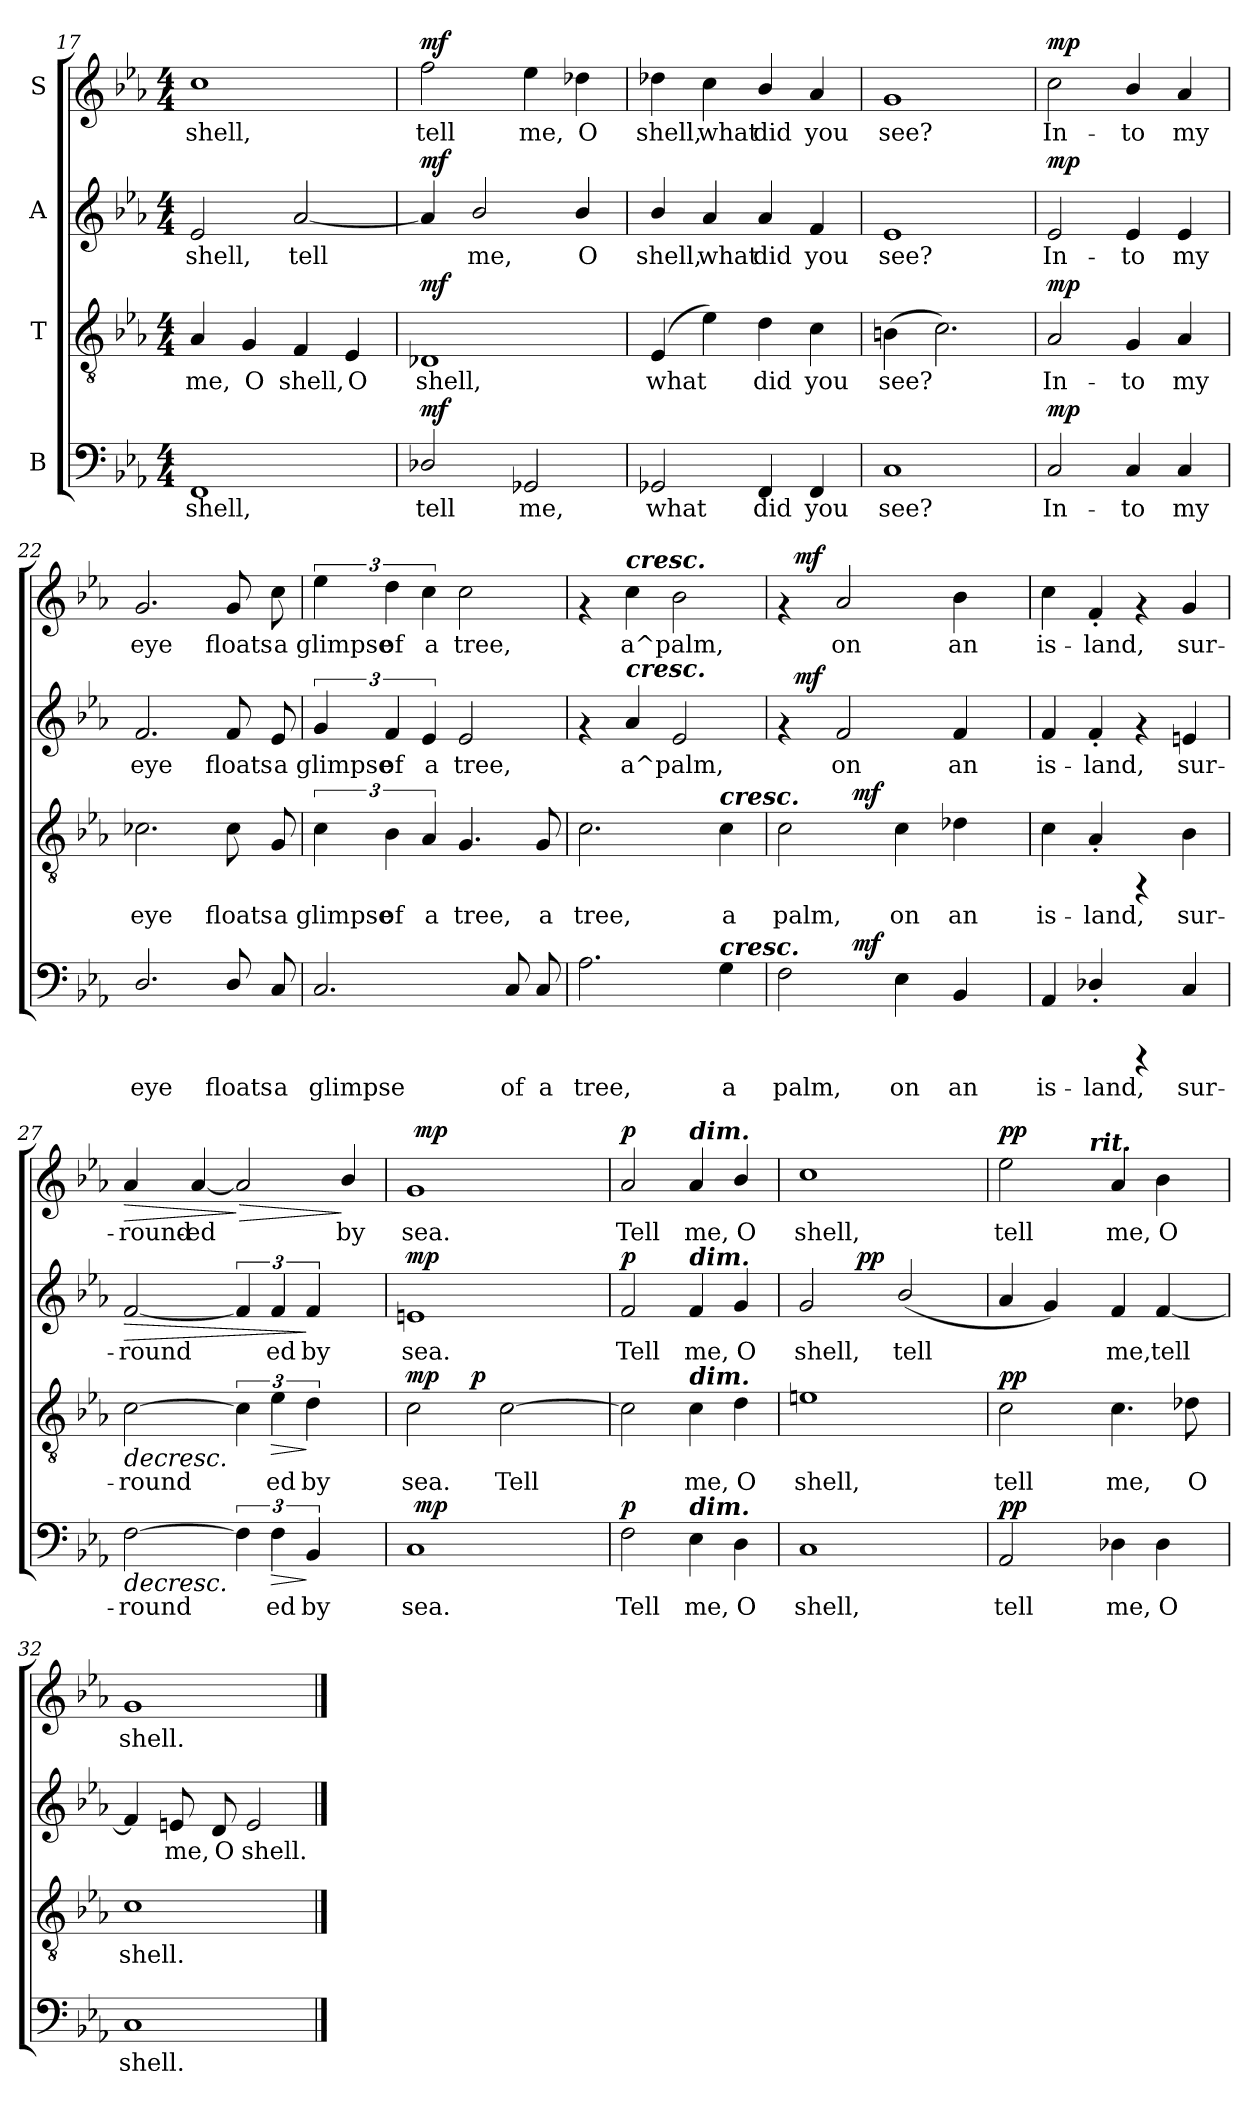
**kern	**text	**dynam	**kern	**text	**dynam	**kern	**text	**dynam	**kern	**text	**dynam
*part4	*part4	*part4	*part3	*part3	*part3	*part2	*part2	*part2	*part1	*part1	*part1
*staff4	*staff4	*staff4	*staff3	*staff3	*staff3	*staff2	*staff2	*staff2	*staff1	*staff1	*staff1
*I"B	*	*	*I"T	*	*	*I"A	*	*	*I"S	*	*
*clefF4	*	*	*clefGv2	*	*	*clefG2	*	*	*clefG2	*	*
*k[b-e-a-]	*	*	*k[b-e-a-]	*	*	*k[b-e-a-]	*	*	*k[b-e-a-]	*	*
*E-:	*	*	*E-:	*	*	*E-:	*	*	*E-:	*	*
*M4/4	*	*	*M4/4	*	*	*M4/4	*	*	*M4/4	*	*
=17	=17	=17	=17	=17	=17	=17	=17	=17	=17	=17	=17
!	!LO:LY:b	!	!	!LO:LY:b:cj	!	!	!LO:LY:b	!	!	!LO:LY:b:cj	!
1FF	shell,	.	4A-/	me,	.	2e-/	shell,	.	1cc	shell,	.
!	!	!	!	!LO:LY:b:cj	!	!	!	!	!	!	!
.	.	.	4G/	O	.	.	.	.	.	.	.
!	!	!	!	!LO:LY:b:cj	!	!	!LO:LY:b	!	!	!	!
.	.	.	4F/	shell,	.	[<2a-/	tell	.	.	.	.
!	!	!	!	!LO:LY:b:cj	!	!	!	!	!	!	!
.	.	.	4E-/	O	.	.	.	.	.	.	.
=18	=18	=18	=18	=18	=18	=18	=18	=18	=18	=18	=18
!	!LO:LY:b	!LO:DY:a	!	!LO:LY:b:cj	!LO:DY:a	!	!LO:LY:b	!LO:DY:a	!	!LO:LY:b:cj	!LO:DY:a
2D-X/	tell	mf	1D-X	shell,	mf	4a-/]	.	mf	2ff\	tell	mf
!	!	!	!	!	!	!	!LO:LY:b	!	!	!	!
.	.	.	.	.	.	2b-/	me,	.	.	.	.
!	!LO:LY:b	!	!	!	!	!	!	!	!	!LO:LY:b:cj	!
2GG-X/	me,	.	.	.	.	.	.	.	4ee-\	me,	.
!	!	!	!	!	!	!	!LO:LY:b	!	!	!LO:LY:b:cj	!
.	.	.	.	.	.	4b-/	O	.	4dd-X\	O	.
!!LO:PB:g=z
=19	=19	=19	=19	=19	=19	=19	=19	=19	=19	=19	=19
!	!LO:LY:b	!	!	!LO:LY:b:cj	!	!	!LO:LY:b	!	!	!LO:LY:b:cj	!
2GG-X/	what	.	(<4E-/	what	.	4b-/	shell,	.	4dd-X\	shell,	.
!	!	!	!	!LO:LY:b:cj	!	!	!LO:LY:b	!	!	!LO:LY:b:cj	!
.	.	.	4e-\)	.	.	4a-/	what	.	4cc\	what	.
!	!LO:LY:b	!	!	!LO:LY:b:cj	!	!	!LO:LY:b	!	!	!LO:LY:b:cj	!
4FF/	did	.	4d\	did	.	4a-/	did	.	4b-/	did	.
!	!LO:LY:b	!	!	!LO:LY:b:cj	!	!	!LO:LY:b	!	!	!LO:LY:b:cj	!
4FF/	you	.	4c\	you	.	4f/	you	.	4a-/	you	.
=20	=20	=20	=20	=20	=20	=20	=20	=20	=20	=20	=20
!	!LO:LY:b	!	!	!LO:LY:b:cj	!	!	!LO:LY:b	!	!	!LO:LY:b:cj	!
1C	see?	.	(>4Bn\	see?	.	1e-	see?	.	1g	see?	.
!	!	!	!	!LO:LY:b:cj	!	!	!	!	!	!	!
.	.	.	2.c\)	.	.	.	.	.	.	.	.
=21	=21	=21	=21	=21	=21	=21	=21	=21	=21	=21	=21
!	!LO:LY:b	!LO:DY:a	!	!LO:LY:b:cj	!LO:DY:a	!	!LO:LY:b	!LO:DY:a	!	!LO:LY:b:cj	!LO:DY:a
2C/	In-	mp	2A-/	In-	mp	2e-/	In-	mp	2cc\	In-	mp
!	!LO:LY:b	!	!	!LO:LY:b:cj	!	!	!LO:LY:b	!	!	!LO:LY:b:cj	!
4C/	-to	.	4G/	-to	.	4e-/	-to	.	4b-/	-to	.
!	!LO:LY:b	!	!	!LO:LY:b:cj	!	!	!LO:LY:b	!	!	!LO:LY:b:cj	!
4C/	my	.	4A-/	my	.	4e-/	my	.	4a-/	my	.
=22	=22	=22	=22	=22	=22	=22	=22	=22	=22	=22	=22
!	!LO:LY:b	!	!	!LO:LY:b:cj	!	!	!LO:LY:b	!	!	!LO:LY:b:cj	!
2.D/	eye	.	2.c-X\	eye	.	2.f/	eye	.	2.g/	eye	.
!	!LO:LY:b	!	!	!LO:LY:b:cj	!	!	!LO:LY:b	!	!	!LO:LY:b:cj	!
8D/	floats	.	8c-\	floats	.	8f/	floats	.	8g/	floats	.
!	!LO:LY:b	!	!	!LO:LY:b:cj	!	!	!LO:LY:b	!	!	!LO:LY:b:cj	!
8C/	a	.	8G/	a	.	8e-/	a	.	8cc\	a	.
!!LO:PB:g=z
=23	=23	=23	=23	=23	=23	=23	=23	=23	=23	=23	=23
!	!LO:LY:b	!	!	!LO:LY:b:cj	!	!	!LO:LY:b	!	!	!LO:LY:b:cj	!
2.C/	glimpse	.	6c\	glimpse	.	6g/	glimpse	.	6ee-\	glimpse	.
!	!	!	!	!LO:LY:b:cj	!	!	!LO:LY:b	!	!	!LO:LY:b:cj	!
.	.	.	6B-\	of	.	6f/	of	.	6dd\	of	.
!	!	!	!	!LO:LY:b:cj	!	!	!LO:LY:b	!	!	!LO:LY:b:cj	!
.	.	.	6A-/	a	.	6e-/	a	.	6cc\	a	.
!	!	!	!	!LO:LY:b:cj	!	!	!LO:LY:b	!	!	!LO:LY:b:cj	!
.	.	.	4.G/	tree,	.	2e-/	tree,	.	2cc\	tree,	.
!	!LO:LY:b	!	!	!	!	!	!	!	!	!	!
8C/	of	.	.	.	.	.	.	.	.	.	.
!	!LO:LY:b	!	!	!LO:LY:b:cj	!	!	!	!	!	!	!
8C/	a	.	8G/	a	.	.	.	.	.	.	.
=24	=24	=24	=24	=24	=24	=24	=24	=24	=24	=24	=24
!	!LO:LY:b	!	!	!LO:LY:b:cj	!	!	!	!	!	!	!
2.A-\	tree,	.	2.c\	tree,	.	4rf	.	.	4rf	.	.
!	!	!	!	!	!	!	!	!	!LO:TX:a:Bi:t=cresc.	!	!
!	!	!	!	!	!	!LO:TX:a:Bi:t=cresc.	!	!	!	!	!
!	!	!	!	!	!	!	!LO:LY:b	!	!	!LO:LY:b:cj	!
.	.	.	.	.	.	4a-/	a^palm,	.	4cc\	a^palm,	.
!	!	!	!	!	!	!	!LO:LY:b	!	!	!LO:LY:b:cj	!
.	.	.	.	.	.	2e-/	.	.	2b-\	.	.
!	!	!	!LO:TX:a:Bi:t=cresc.	!	!	!	!	!	!	!	!
!LO:TX:a:Bi:t=cresc.	!	!	!	!	!	!	!	!	!	!	!
!	!LO:LY:b	!	!	!LO:LY:b:cj	!	!	!	!	!	!	!
4G\	a	.	4c\	a	.	.	.	.	.	.	.
=25	=25	=25	=25	=25	=25	=25	=25	=25	=25	=25	=25
!	!LO:LY:b	!	!	!LO:LY:b:cj	!	!	!	!	!	!	!
*^	*	*	*^	*	*	*^	*	*	*^	*	*
2F\	4ryy	palm,	.	2c\	4ryy	palm,	.	4rf	32.ryy	.	.	4rf	32.ryy	.	.
!	!	!	!	!	!	!	!	!	!	!	!LO:DY:a	!	!	!	!LO:DY:a
.	.	.	.	.	.	.	.	.	2ryy	.	mf	.	2ryy	.	mf
!	!	!	!	!	!	!	!	!	!	!LO:LY:b	!	!	!	!LO:LY:b:cj	!
.	32.ryy	.	.	.	32.ryy	.	.	2f/	.	on	.	2a-/	.	on	.
!	!	!	!LO:DY:a	!	!	!	!LO:DY:a	!	!	!	!	!	!	!	!
.	2ryy	.	mf	.	2ryy	.	mf	.	.	.	.	.	.	.	.
!	!	!LO:LY:b	!	!	!	!LO:LY:b:cj	!	!	!	!	!	!	!	!	!
4E-\	.	on	.	4c\	.	on	.	.	.	.	.	.	.	.	.
.	.	.	.	.	.	.	.	.	4ryy	.	.	.	4ryy	.	.
!	!	!LO:LY:b	!	!	!	!LO:LY:b:cj	!	!	!	!LO:LY:b	!	!	!	!LO:LY:b:cj	!
4BB-/	.	an	.	4d-X\	.	an	.	4f/	.	an	.	4b-\	.	an	.
.	8ryy	.	.	.	8ryy	.	.	.	8ryy	.	.	.	8ryy	.	.
.	16ryy	.	.	.	16ryy	.	.	.	16ryy	.	.	.	16ryy	.	.
.	64ryy	.	.	.	64ryy	.	.	.	64ryy	.	.	.	64ryy	.	.
=26	=26	=26	=26	=26	=26	=26	=26	=26	=26	=26	=26	=26	=26	=26	=26
!	!	!LO:LY:b	!	!	!	!LO:LY:b:cj	!	!	!	!LO:LY:b	!	!	!	!LO:LY:b:cj	!
*v	*v	*	*	*	*	*	*	*v	*v	*	*	*v	*v	*	*
*	*	*	*v	*v	*	*	*	*	*	*	*	*
4AA-/	is-	.	4c\	is-	.	4f/	is-	.	4cc\	is-	.
!	!LO:LY:b	!	!	!LO:LY:b:cj	!	!	!LO:LY:b	!	!	!LO:LY:b:cj	!
4D-X'</	-land,	.	4A-'</	-land,	.	4f'</	-land,	.	4f'</	-land,	.
4rCCC	.	.	4rFF	.	.	4rf	.	.	4rf	.	.
!	!LO:LY:b	!	!	!LO:LY:b:cj	!	!	!LO:LY:b	!	!	!LO:LY:b:cj	!
4C/	sur-	.	4B-\	sur-	.	4en/	sur-	.	4g/	sur-	.
=27	=27	=27	=27	=27	=27	=27	=27	=27	=27	=27	=27
!	!LO:LY:b	!LO:HP:b	!	!LO:LY:b:cj	!LO:HP:b	!	!LO:LY:b	!LO:HP:b	!	!LO:LY:b:cj	!LO:HP:b
[>2F\	-round-	>	[>2c\	-round-	>	[<2f/	-round-	>	4a-/	-round-	>
!	!	!	!	!	!	!	!	!	!	!LO:LY:b:cj	!
.	.	.	.	.	.	.	.	.	[<4a-/	-ed	.
!	!LO:LY:b	!	!	!LO:LY:b:cj	!	!	!LO:LY:b	!	!	!	!LO:HP:n=1:b
6F\]	--	.	6c\]	--	.	6f/]	--	.	2a-/]	.	] >
!	!LO:LY:b	!LO:HP:b	!	!LO:LY:b:cj	!LO:HP:b	!	!LO:LY:b	!	!	!	!
6F<\	-ed	>	6e-<\	-ed	>	6f/	-ed	.	.	.	.
!	!LO:LY:b	!	!	!LO:LY:b:cj	!	!	!LO:LY:b	!	!	!	!
6BB-/	by	] ]	6d\	by	] ]	6f/	by	]	.	.	.
!	!	!	!	!	!	!	!	!	!	!LO:LY:b:cj	!
4ryy	.	.	4ryy	.	.	4ryy	.	.	4b-/	by	]
!!LO:LB:g=z
=28	=28	=28	=28	=28	=28	=28	=28	=28	=28	=28	=28
!	!LO:LY:b	!	!	!LO:LY:b:cj	!LO:DY:a	!	!LO:LY:b	!LO:DY:a	!	!LO:LY:b:cj	!
*^	*	*	*^	*	*	*	*	*	*^	*	*
1C	64ryy	sea.	.	2c\	4.ryy	sea.	mp	1en	sea.	mp	1g	64ryy	sea.	.
!	!	!	!LO:DY:a	!	!	!	!	!	!	!	!	!	!	!LO:DY:a
.	2ryy	.	mp	.	.	.	.	.	.	.	.	2ryy	.	mp
!	!	!	!	!	!	!	!LO:DY:a	!	!	!	!	!	!	!
.	.	.	.	.	2ryy	.	p	.	.	.	.	.	.	.
!	!	!	!	!	!	!LO:LY:b:cj	!	!	!	!	!	!	!	!
.	.	.	.	[>2c\	.	Tell	.	.	.	.	.	.	.	.
.	4ryy	.	.	.	.	.	.	.	.	.	.	4ryy	.	.
.	8...ryy	.	.	.	.	.	.	.	.	.	.	8...ryy	.	.
.	.	.	.	.	8ryy	.	.	.	.	.	.	.	.	.
=29	=29	=29	=29	=29	=29	=29	=29	=29	=29	=29	=29	=29	=29	=29
!	!	!LO:LY:b	!LO:DY:a	!	!	!LO:LY:b:cj	!	!	!LO:LY:b	!LO:DY:a	!	!	!LO:LY:b:cj	!LO:DY:a
*v	*v	*	*	*	*	*	*	*	*	*	*v	*v	*	*
*	*	*	*v	*v	*	*	*	*	*	*	*	*
2F\	Tell	p	2c\]	.	.	2f/	Tell	p	2a-/	Tell	p
!	!	!	!	!	!	!	!	!	!LO:TX:a:Bi:t=dim.	!	!
!	!	!	!	!	!	!LO:TX:a:Bi:t=dim.	!	!	!	!	!
!	!	!	!LO:TX:a:Bi:t=dim.	!	!	!	!	!	!	!	!
!LO:TX:a:Bi:t=dim.	!	!	!	!	!	!	!	!	!	!	!
!	!LO:LY:b	!	!	!LO:LY:b:cj	!	!	!LO:LY:b	!	!	!LO:LY:b:cj	!
4E-\	me,	.	4c\	me,	.	4f/	me,	.	4a-/	me,	.
!	!LO:LY:b	!	!	!LO:LY:b:cj	!	!	!LO:LY:b	!	!	!LO:LY:b:cj	!
4D\	O	.	4d\	O	.	4g/	O	.	4b-/	O	.
=30	=30	=30	=30	=30	=30	=30	=30	=30	=30	=30	=30
!	!LO:LY:b	!	!	!LO:LY:b:cj	!	!	!LO:LY:b	!	!	!LO:LY:b:cj	!
*	*	*	*	*	*	*^	*	*	*	*	*
1C	shell,	.	1en	shell,	.	2g/	4ryy	shell,	.	1cc	shell,	.
.	.	.	.	.	.	.	32ryy	.	.	.	.	.
!	!	!	!	!	!	!	!	!	!LO:DY:a	!	!	!
.	.	.	.	.	.	.	2ryy	.	pp	.	.	.
!	!	!	!	!	!	!	!	!LO:LY:b	!	!	!	!
.	.	.	.	.	.	(<2b-/	.	tell	.	.	.	.
.	.	.	.	.	.	.	8..ryy	.	.	.	.	.
=31	=31	=31	=31	=31	=31	=31	=31	=31	=31	=31	=31	=31
!	!LO:LY:b	!LO:DY:a	!	!LO:LY:b:cj	!LO:DY:a	!	!	!LO:LY:b	!	!	!LO:LY:b:cj	!LO:DY:a
*	*	*	*	*	*	*v	*v	*	*	*^	*	*
2AA-/	tell	pp	2c\	tell	pp	4a-/	.	.	2ee-\	4ryy	tell	pp
!	!	!	!	!	!	!	!LO:LY:b	!	!	!	!	!
.	.	.	.	.	.	4g/)	.	.	.	8ryy	.	.
.	.	.	.	.	.	.	.	.	.	32.ryy	.	.
!	!	!	!	!	!	!	!	!	!	!LO:TX:a:Bi:t=rit.	!	!
.	.	.	.	.	.	.	.	.	.	2ryy	.	.
!	!LO:LY:b	!	!	!LO:LY:b:cj	!	!	!LO:LY:b	!	!	!	!LO:LY:b:cj	!
4D-X\	me,	.	4.c\	me,	.	4f/	me,	.	4a-/	.	me,	.
!	!LO:LY:b	!	!	!	!	!	!LO:LY:b	!	!	!	!LO:LY:b:cj	!
4D-\	O	.	.	.	.	[<4f/	tell	.	4b-\	.	O	.
!	!	!	!	!LO:LY:b:cj	!	!	!	!	!	!	!	!
.	.	.	8d-X\	O	.	.	.	.	.	.	.	.
.	.	.	.	.	.	.	.	.	.	16ryy	.	.
.	.	.	.	.	.	.	.	.	.	64ryy	.	.
=32	=32	=32	=32	=32	=32	=32	=32	=32	=32	=32	=32	=32
!	!LO:LY:b	!	!	!LO:LY:b:cj	!	!	!LO:LY:b	!	!	!	!LO:LY:b:cj	!
*	*	*	*	*	*	*	*	*	*v	*v	*	*
1C	shell.	.	1c	shell.	.	4f/]	.	.	1g	shell.	.
!	!	!	!	!	!	!	!LO:LY:b	!	!	!	!
.	.	.	.	.	.	8en/	me,	.	.	.	.
!	!	!	!	!	!	!	!LO:LY:b	!	!	!	!
.	.	.	.	.	.	8d/	O	.	.	.	.
!	!	!	!	!	!	!	!LO:LY:b	!	!	!	!
.	.	.	.	.	.	2e/	shell.	.	.	.	.
==	==	==	==	==	==	==	==	==	==	==	==
*-	*-	*-	*-	*-	*-	*-	*-	*-	*-	*-	*-
